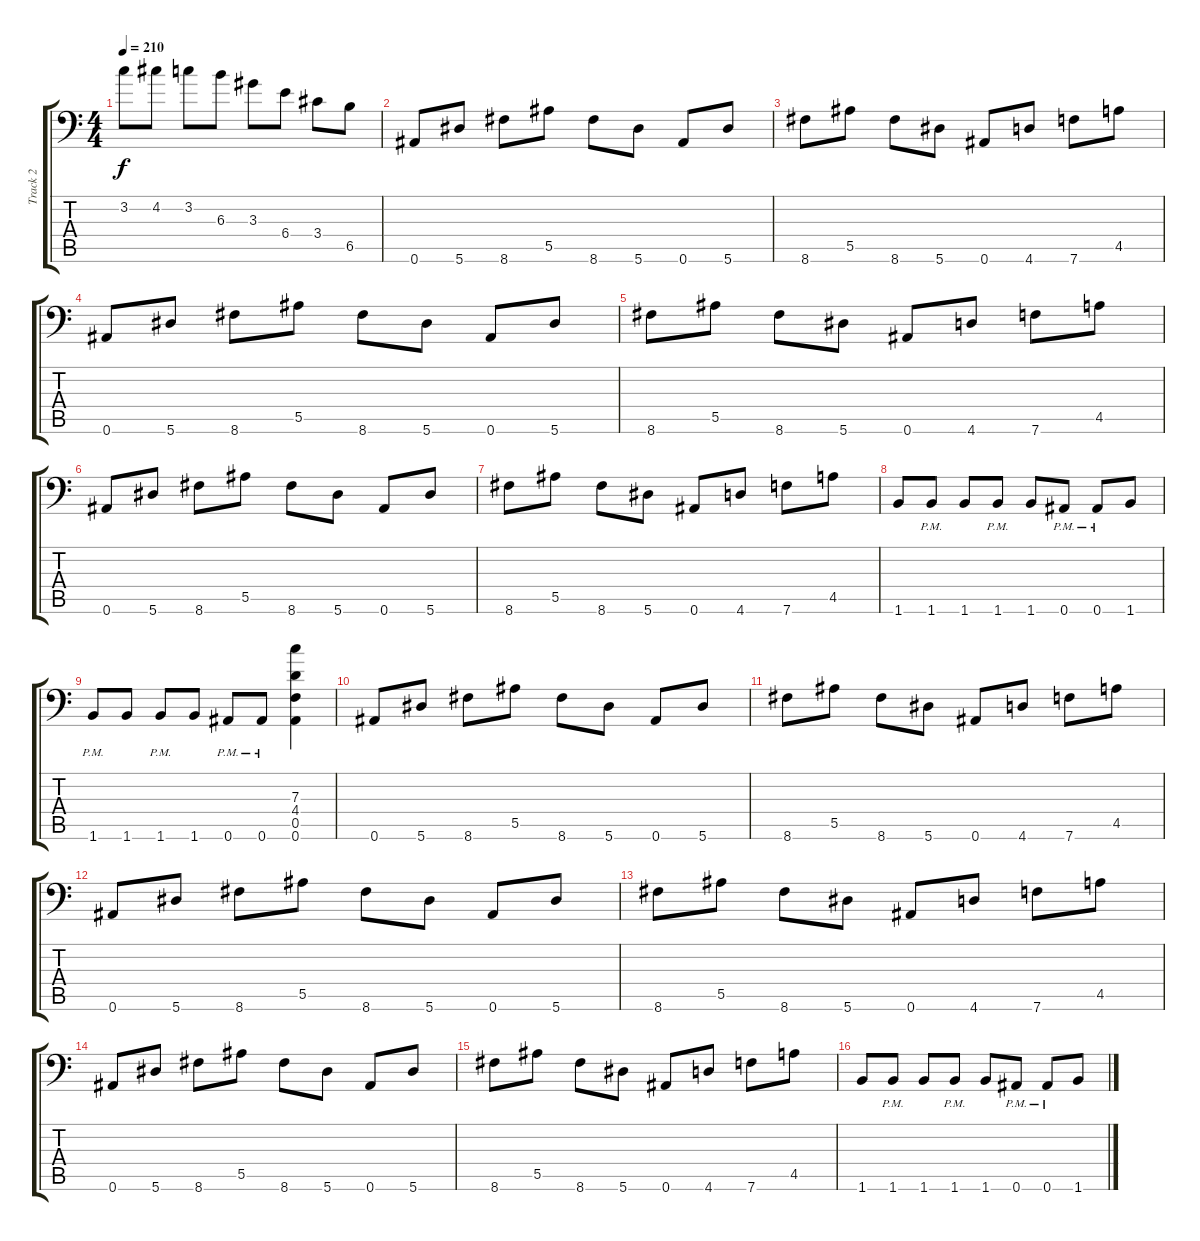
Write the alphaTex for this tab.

\track ("Track 2" "Track 2") {instrument distortionguitar}
\staff {score tabs}
\tuning (D4 A3 F3 Bb2 F2 Bb1) {hide}
\ts (4 4)
\tempo 210
\clef f4
\ks c
3.2.8{dy f} 4.2.8 3.2.8 6.3.8 3.3.8 6.4.8 3.4.8 6.5.8 |
0.6.8 5.6.8 8.6.8 5.5.8 8.6.8 5.6.8 0.6.8 5.6.8 |
8.6.8 5.5.8 8.6.8 5.6.8 0.6.8 4.6.8 7.6.8 4.5.8 |
0.6.8 5.6.8 8.6.8 5.5.8 8.6.8 5.6.8 0.6.8 5.6.8 |
8.6.8 5.5.8 8.6.8 5.6.8 0.6.8 4.6.8 7.6.8 4.5.8 |
0.6.8 5.6.8 8.6.8 5.5.8 8.6.8 5.6.8 0.6.8 5.6.8 |
8.6.8 5.5.8 8.6.8 5.6.8 0.6.8 4.6.8 7.6.8 4.5.8 |
1.6.8 1.6{pm}.8 1.6.8 1.6{pm}.8 1.6.8 0.6{pm}.8 0.6{pm}.8 1.6.8 |
1.6{pm}.8 1.6.8 1.6{pm}.8 1.6.8 0.6{pm}.8 0.6{pm}.8 (7.3 4.4 0.5 0.6).4 |
0.6.8 5.6.8 8.6.8 5.5.8 8.6.8 5.6.8 0.6.8 5.6.8 |
8.6.8 5.5.8 8.6.8 5.6.8 0.6.8 4.6.8 7.6.8 4.5.8 |
0.6.8 5.6.8 8.6.8 5.5.8 8.6.8 5.6.8 0.6.8 5.6.8 |
8.6.8 5.5.8 8.6.8 5.6.8 0.6.8 4.6.8 7.6.8 4.5.8 |
0.6.8 5.6.8 8.6.8 5.5.8 8.6.8 5.6.8 0.6.8 5.6.8 |
8.6.8 5.5.8 8.6.8 5.6.8 0.6.8 4.6.8 7.6.8 4.5.8 |
1.6.8 1.6{pm}.8 1.6.8 1.6{pm}.8 1.6.8 0.6{pm}.8 0.6{pm}.8 1.6.8
